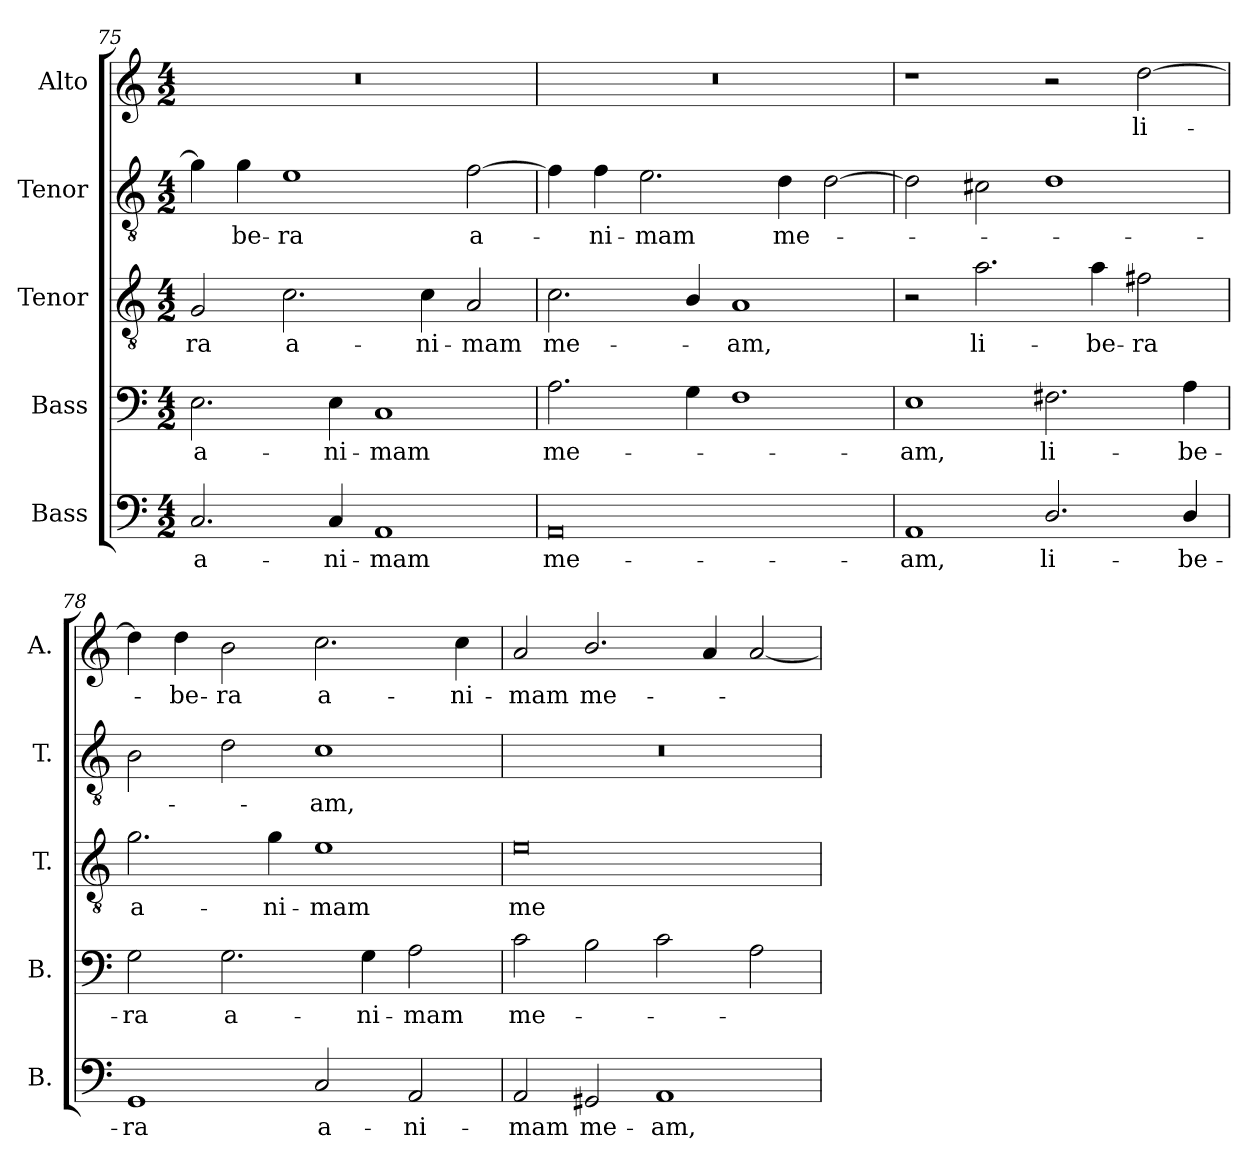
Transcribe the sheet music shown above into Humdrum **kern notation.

**kern	**text	**kern	**text	**kern	**text	**kern	**text	**kern	**text
*part5	*part5	*part4	*part4	*part3	*part3	*part2	*part2	*part1	*part1
*staff5	*staff5	*staff4	*staff4	*staff3	*staff3	*staff2	*staff2	*staff1	*staff1
*I"Bass	*	*I"Bass	*	*I"Tenor	*	*I"Tenor	*	*I"Alto	*
*I'B.	*	*I'B.	*	*I'T.	*	*I'T.	*	*I'A.	*
*clefF4	*	*clefF4	*	*clefGv2	*	*clefGv2	*	*clefG2	*
*	*	*	*	*ITrd7c12	*	*ITrd7c12	*	*	*
*k[]	*	*k[]	*	*k[]	*	*k[]	*	*k[]	*
*C:	*	*C:	*	*C:	*	*C:	*	*C:	*
*M4/2	*	*M4/2	*	*M4/2	*	*M4/2	*	*M4/2	*
=75	=75	=75	=75	=75	=75	=75	=75	=75	=75
!	!LO:LY:b:color=#000000	!	!	!	!	!	!	!	!
!	!	!	!LO:LY:b:color=#000000	!	!	!	!	!	!
!	!	!	!	!	!LO:LY:b:color=#000000	!	!	!LO:N:vis=1	!
2.Ci/	a-	2.Ei\	a-	2GGi/	-ra	4Gi\]	.	0r	.
!	!	!	!	!	!	!	!LO:LY:b:color=#000000	!	!
.	.	.	.	.	.	4Gi\	-be-	.	.
!	!	!	!	!	!LO:LY:b:color=#000000	!	!	!	!
!	!	!	!	!	!	!	!LO:LY:b:color=#000000	!	!
.	.	.	.	2.Ci\	a-	1Ei	-ra	.	.
!	!LO:LY:b:color=#000000	!	!	!	!	!	!	!	!
!	!	!	!LO:LY:b:color=#000000	!	!	!	!	!	!
4Ci/	-ni-	4Ei\	-ni-	.	.	.	.	.	.
!	!LO:LY:b:color=#000000	!	!	!	!	!	!	!	!
!	!	!	!LO:LY:b:color=#000000	!	!	!	!	!	!
1AAi	-mam	1Ci	-mam	.	.	.	.	.	.
!	!	!	!	!	!LO:LY:b:color=#000000	!	!	!	!
.	.	.	.	4Ci\	-ni-	.	.	.	.
!	!	!	!	!	!LO:LY:b:color=#000000	!	!	!	!
!	!	!	!	!	!	!	!LO:LY:b:color=#000000	!	!
.	.	.	.	2AAi/	-mam	[2Fi\	a-	.	.
=76	=76	=76	=76	=76	=76	=76	=76	=76	=76
!	!LO:LY:b:color=#000000	!	!	!	!	!	!	!	!
!	!	!	!LO:LY:b:color=#000000	!	!	!	!	!	!
!	!	!	!	!	!LO:LY:b:color=#000000	!	!	!LO:N:vis=1	!
0AAi	me-	2.Ai\	me-	2.Ci\	me-	4Fi\]	.	0r	.
!	!	!	!	!	!	!	!LO:LY:b:color=#000000	!	!
.	.	.	.	.	.	4Fi\	-ni-	.	.
!	!	!	!	!	!	!	!LO:LY:b:color=#000000	!	!
.	.	.	.	.	.	2.Ei\	-mam	.	.
.	.	4Gi\	.	4BBi/	.	.	.	.	.
!	!	!	!	!	!LO:LY:b:color=#000000	!	!	!	!
.	.	1Fi	.	1AAi	-am,	.	.	.	.
!	!	!	!	!	!	!	!LO:LY:b:color=#000000	!	!
.	.	.	.	.	.	4Di\	me-	.	.
.	.	.	.	.	.	[2Di\	.	.	.
!!LO:PB:g=z
=77	=77	=77	=77	=77	=77	=77	=77	=77	=77
!	!LO:LY:b:color=#000000	!	!	!	!	!	!	!	!
!	!	!	!LO:LY:b:color=#000000	!	!	!	!	!	!
1AAi	-am,	1Ei	-am,	2r	.	2Di\]	.	1r	.
!	!	!	!	!	!LO:LY:b:color=#000000	!	!	!	!
.	.	.	.	2.Ai\	li-	2C#Xi\	.	.	.
!	!LO:LY:b:color=#000000	!	!	!	!	!	!	!	!
!	!	!	!LO:LY:b:color=#000000	!	!	!	!	!	!
2.Di/	li-	2.F#Xi\	li-	.	.	1Di	.	2r	.
!	!	!	!	!	!LO:LY:b:color=#000000	!	!	!	!
.	.	.	.	4Ai\	-be-	.	.	.	.
!	!	!	!	!	!LO:LY:b:color=#000000	!	!	!	!
!	!	!	!	!	!	!	!	!	!LO:LY:b:color=#000000
.	.	.	.	2F#Xi\	-ra	.	.	[2ddi\	li-
!	!LO:LY:b:color=#000000	!	!	!	!	!	!	!	!
!	!	!	!LO:LY:b:color=#000000	!	!	!	!	!	!
4Di/	-be-	4Ai\	-be-	.	.	.	.	.	.
=78	=78	=78	=78	=78	=78	=78	=78	=78	=78
!	!LO:LY:b:color=#000000	!	!	!	!	!	!	!	!
!	!	!	!LO:LY:b:color=#000000	!	!	!	!	!	!
!	!	!	!	!	!LO:LY:b:color=#000000	!	!	!	!
1GGi	-ra	2Gi\	-ra	2.Gi\	a-	2BBi\	.	4ddi\]	.
!	!	!	!	!	!	!	!	!	!LO:LY:b:color=#000000
.	.	.	.	.	.	.	.	4ddi\	-be-
!	!	!	!LO:LY:b:color=#000000	!	!	!	!	!	!
!	!	!	!	!	!	!	!	!	!LO:LY:b:color=#000000
.	.	2.Gi\	a-	.	.	2Di\	.	2bi\	-ra
!	!	!	!	!	!LO:LY:b:color=#000000	!	!	!	!
.	.	.	.	4Gi\	-ni-	.	.	.	.
!	!LO:LY:b:color=#000000	!	!	!	!	!	!	!	!
!	!	!	!	!	!LO:LY:b:color=#000000	!	!	!	!
!	!	!	!	!	!	!	!LO:LY:b:color=#000000	!	!
!	!	!	!	!	!	!	!	!	!LO:LY:b:color=#000000
2Ci/	a-	.	.	1Ei	-mam	1Ci	-am,	2.cci\	a-
!	!	!	!LO:LY:b:color=#000000	!	!	!	!	!	!
.	.	4Gi\	-ni-	.	.	.	.	.	.
!	!LO:LY:b:color=#000000	!	!	!	!	!	!	!	!
!	!	!	!LO:LY:b:color=#000000	!	!	!	!	!	!
2AAi/	-ni-	2Ai\	-mam	.	.	.	.	.	.
!	!	!	!	!	!	!	!	!	!LO:LY:b:color=#000000
.	.	.	.	.	.	.	.	4cci\	-ni-
=79	=79	=79	=79	=79	=79	=79	=79	=79	=79
!	!LO:LY:b:color=#000000	!	!	!	!	!	!	!	!
!	!	!	!LO:LY:b:color=#000000	!	!	!	!	!	!
!	!	!	!	!	!LO:LY:b:color=#000000	!LO:N:vis=1	!	!	!
!	!	!	!	!	!	!	!	!	!LO:LY:b:color=#000000
2AAi/	-mam	2ci\	me-	0Ei	me-	0r	.	2ai/	-mam
!	!LO:LY:b:color=#000000	!	!	!	!	!	!	!	!
!	!	!	!	!	!	!	!	!	!LO:LY:b:color=#000000
2GG#Xi/	me-	2Bi\	.	.	.	.	.	2.bi/	me-
!	!LO:LY:b:color=#000000	!	!	!	!	!	!	!	!
1AAi	-am,	2ci\	.	.	.	.	.	.	.
.	.	.	.	.	.	.	.	4ai/	.
.	.	2Ai\	.	.	.	.	.	[2ai/	.
=	=	=	=	=	=	=	=	=	=
*-	*-	*-	*-	*-	*-	*-	*-	*-	*-
